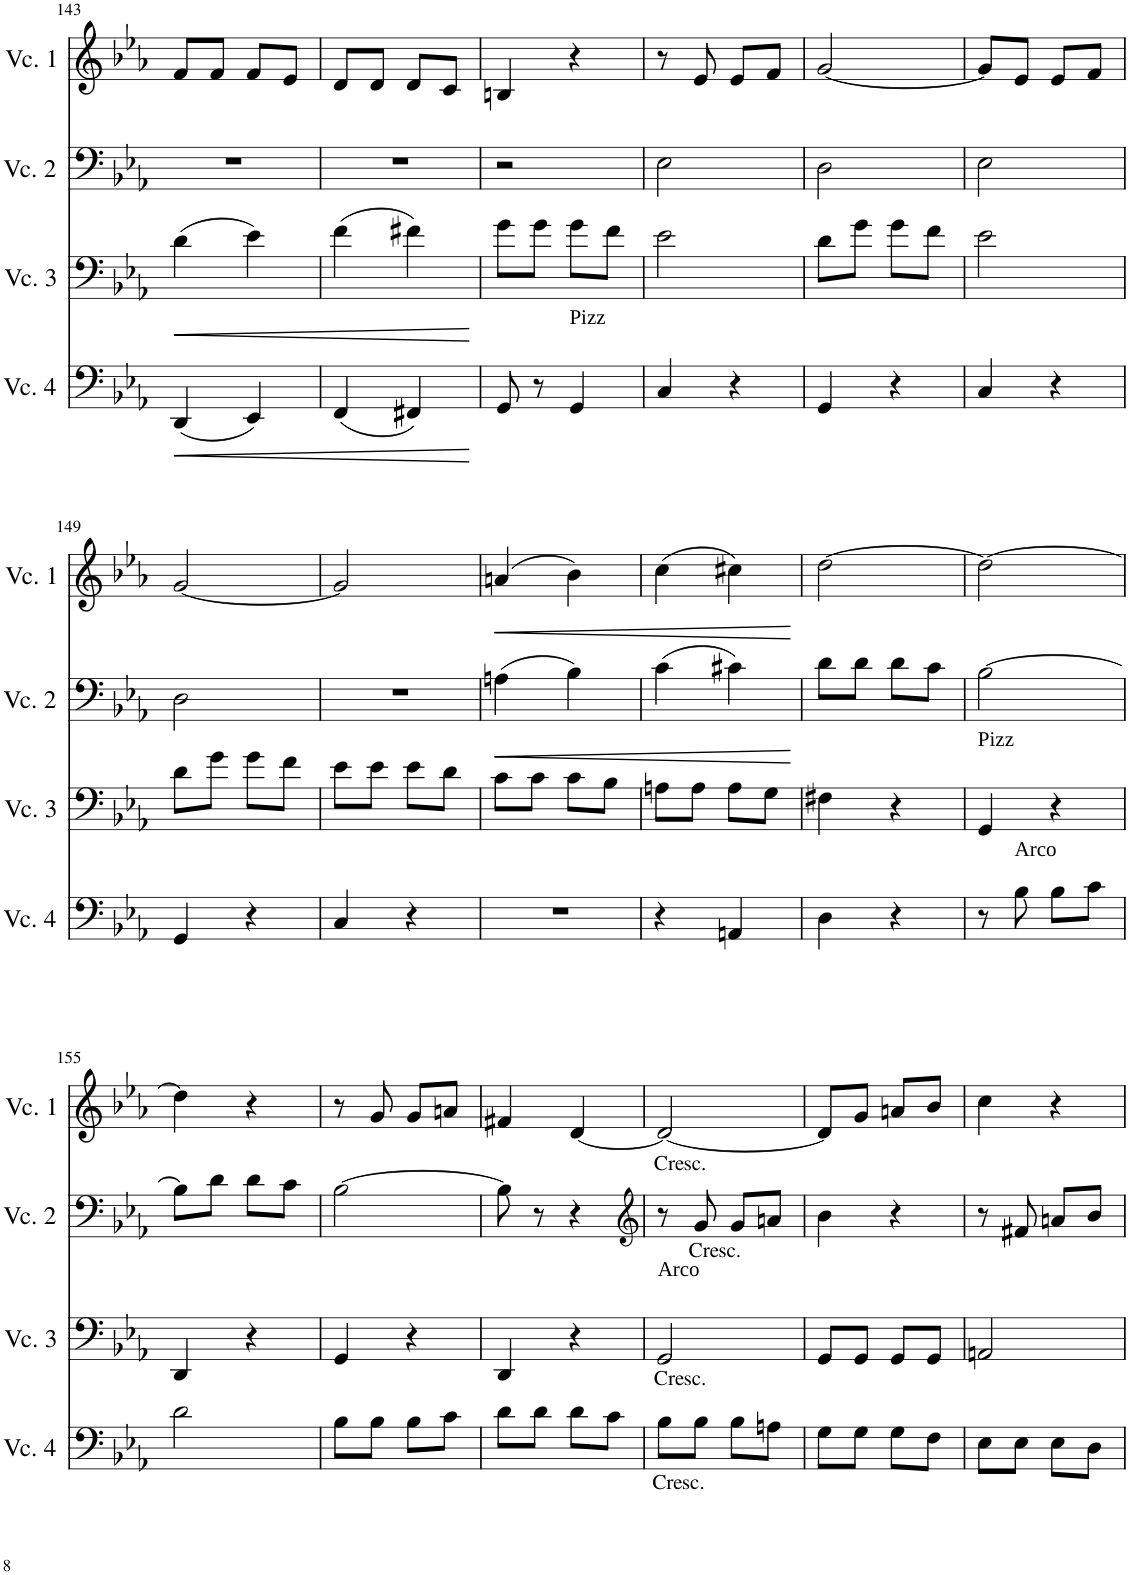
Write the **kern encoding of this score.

**kern	**dynam	**kern	**dynam	**kern	**dynam	**kern	**dynam
*part4	*part4	*part3	*part3	*part2	*part2	*part1	*part1
*staff4	*staff4	*staff3	*staff3	*staff2	*staff2	*staff1	*staff1
*I"Cello 4	*	*I"Cello 3	*	*I"Cello 2	*	*I"Cello 1	*
!!LO:PB:g=z
*clefF4	*	*clefF4	*	*clefF4	*	*clefG2	*
*k[b-e-a-]	*	*k[b-e-a-]	*	*k[b-e-a-]	*	*k[b-e-a-]	*
*M2/4	*	*M2/4	*	*M2/4	*	*M2/4	*
=143	=143	=143	=143	=143	=143	=143	=143
!	!LO:HP:b	!	!LO:HP:b	!	!	!	!
(4DD/	<	(4d\	<	2r	.	8f/L	.
.	.	.	.	.	.	8f/J	.
4EE-/)	.	4e-\)	.	.	.	8f/L	.
.	.	.	.	.	.	8e-/J	.
=144	=144	=144	=144	=144	=144	=144	=144
(4FF/	.	(4f\	.	2r	.	8d/L	.
.	.	.	.	.	.	8d/J	.
4FF#X/)	.	4f#X\)	.	.	.	8d/L	.
.	.	.	.	.	.	8c/J	.
.	[	.	[	.	.	.	.
=145	=145	=145	=145	=145	=145	=145	=145
8GG/	.	8g\L	.	2r	.	4Bn/	.
8r	.	8g\J	.	.	.	.	.
!LO:TX:a:t=Pizz	!	!	!	!	!	!	!
4GG/	.	8g\L	.	.	.	4r	.
.	.	8f\J	.	.	.	.	.
=146	=146	=146	=146	=146	=146	=146	=146
4C/	.	2e-\	.	2E-\	.	8r	.
.	.	.	.	.	.	8e-/	.
4r	.	.	.	.	.	8e-/L	.
.	.	.	.	.	.	8f/J	.
=147	=147	=147	=147	=147	=147	=147	=147
4GG/	.	8d\L	.	2D\	.	[2g/	.
.	.	8g\J	.	.	.	.	.
4r	.	8g\L	.	.	.	.	.
.	.	8f\J	.	.	.	.	.
=148	=148	=148	=148	=148	=148	=148	=148
4C/	.	2e-\	.	2E-\	.	8g/L]	.
.	.	.	.	.	.	8e-/J	.
4r	.	.	.	.	.	8e-/L	.
.	.	.	.	.	.	8f/J	.
!!LO:LB:g=z
=149	=149	=149	=149	=149	=149	=149	=149
4GG/	.	8d\L	.	2D\	.	[2g/	.
.	.	8g\J	.	.	.	.	.
4r	.	8g\L	.	.	.	.	.
.	.	8f\J	.	.	.	.	.
=150	=150	=150	=150	=150	=150	=150	=150
4C/	.	8e-\L	.	2r	.	2g/]	.
.	.	8e-\J	.	.	.	.	.
4r	.	8e-\L	.	.	.	.	.
.	.	8d\J	.	.	.	.	.
=151	=151	=151	=151	=151	=151	=151	=151
!	!	!	!	!	!LO:HP:b	!	!LO:HP:b
2r	.	8c\L	.	(4An\	<	(4an/	<
.	.	8c\J	.	.	.	.	.
.	.	8c\L	.	4B-\)	.	4b-\)	.
.	.	8B-\J	.	.	.	.	.
=152	=152	=152	=152	=152	=152	=152	=152
4r	.	8An\L	.	(4c\	.	(4cc\	.
.	.	8A\J	.	.	.	.	.
4AAn/	.	8A\L	.	4c#X\)	.	4cc#X\)	.
.	.	8G\J	.	.	.	.	.
.	.	.	.	.	[	.	[
=153	=153	=153	=153	=153	=153	=153	=153
4D\	.	4F#X\	.	8d\L	.	[2dd\	.
.	.	.	.	8d\J	.	.	.
4r	.	4r	.	8d\L	.	.	.
.	.	.	.	8c\J	.	.	.
=154	=154	=154	=154	=154	=154	=154	=154
!	!	!LO:TX:a:t=Pizz	!	!	!	!	!
8r	.	4GG/	.	[2B-\	.	2dd\_	.
!LO:TX:a:t=Arco	!	!	!	!	!	!	!
8B-\	.	.	.	.	.	.	.
8B-\L	.	4r	.	.	.	.	.
8c\J	.	.	.	.	.	.	.
!!LO:LB:g=z
=155	=155	=155	=155	=155	=155	=155	=155
2d\	.	4DD/	.	8B-\L]	.	4dd\]	.
.	.	.	.	8d\J	.	.	.
.	.	4r	.	8d\L	.	4r	.
.	.	.	.	8c\J	.	.	.
=156	=156	=156	=156	=156	=156	=156	=156
8B-\L	.	4GG/	.	[2B-\	.	8r	.
8B-\J	.	.	.	.	.	8g/	.
8B-\L	.	4r	.	.	.	8g/L	.
8c\J	.	.	.	.	.	8an/J	.
=157	=157	=157	=157	=157	=157	=157	=157
8d\L	.	4DD/	.	8B-\]	.	4f#X/	.
8d\J	.	.	.	8r	.	.	.
8d\L	.	4r	.	4r	.	[4d/	.
8c\J	.	.	.	.	.	.	.
=158	=158	=158	=158	=158	=158	=158	=158
*	*	*	*	*clefG2	*	*	*
!	!	!	!	!	!	!LO:TX:b:t=Cresc.	!
!	!	!LO:TX:b:t=Cresc.	!	!	!	!	!
!	!	!LO:TX:a:t=Arco	!	!	!	!	!
!LO:TX:b:t=Cresc.	!	!	!	!	!	!	!
8B-\L	.	2GG/	.	8r	.	2d/_	.
!	!	!	!	!LO:TX:b:t=Cresc.	!	!	!
8B-\J	.	.	.	8g/	.	.	.
8B-\L	.	.	.	8g/L	.	.	.
8An\J	.	.	.	8an/J	.	.	.
=159	=159	=159	=159	=159	=159	=159	=159
8G\L	.	8GG/L	.	4b-\	.	8d/L]	.
8G\J	.	8GG/J	.	.	.	8g/J	.
8G\L	.	8GG/L	.	4r	.	8an/L	.
8F\J	.	8GG/J	.	.	.	8b-/J	.
=160	=160	=160	=160	=160	=160	=160	=160
8E-\L	.	2AAn/	.	8r	.	4cc\	.
8E-\J	.	.	.	8f#X/	.	.	.
8E-\L	.	.	.	8an/L	.	4r	.
8D\J	.	.	.	8b-/J	.	.	.
=	=	=	=	=	=	=	=
*-	*-	*-	*-	*-	*-	*-	*-
